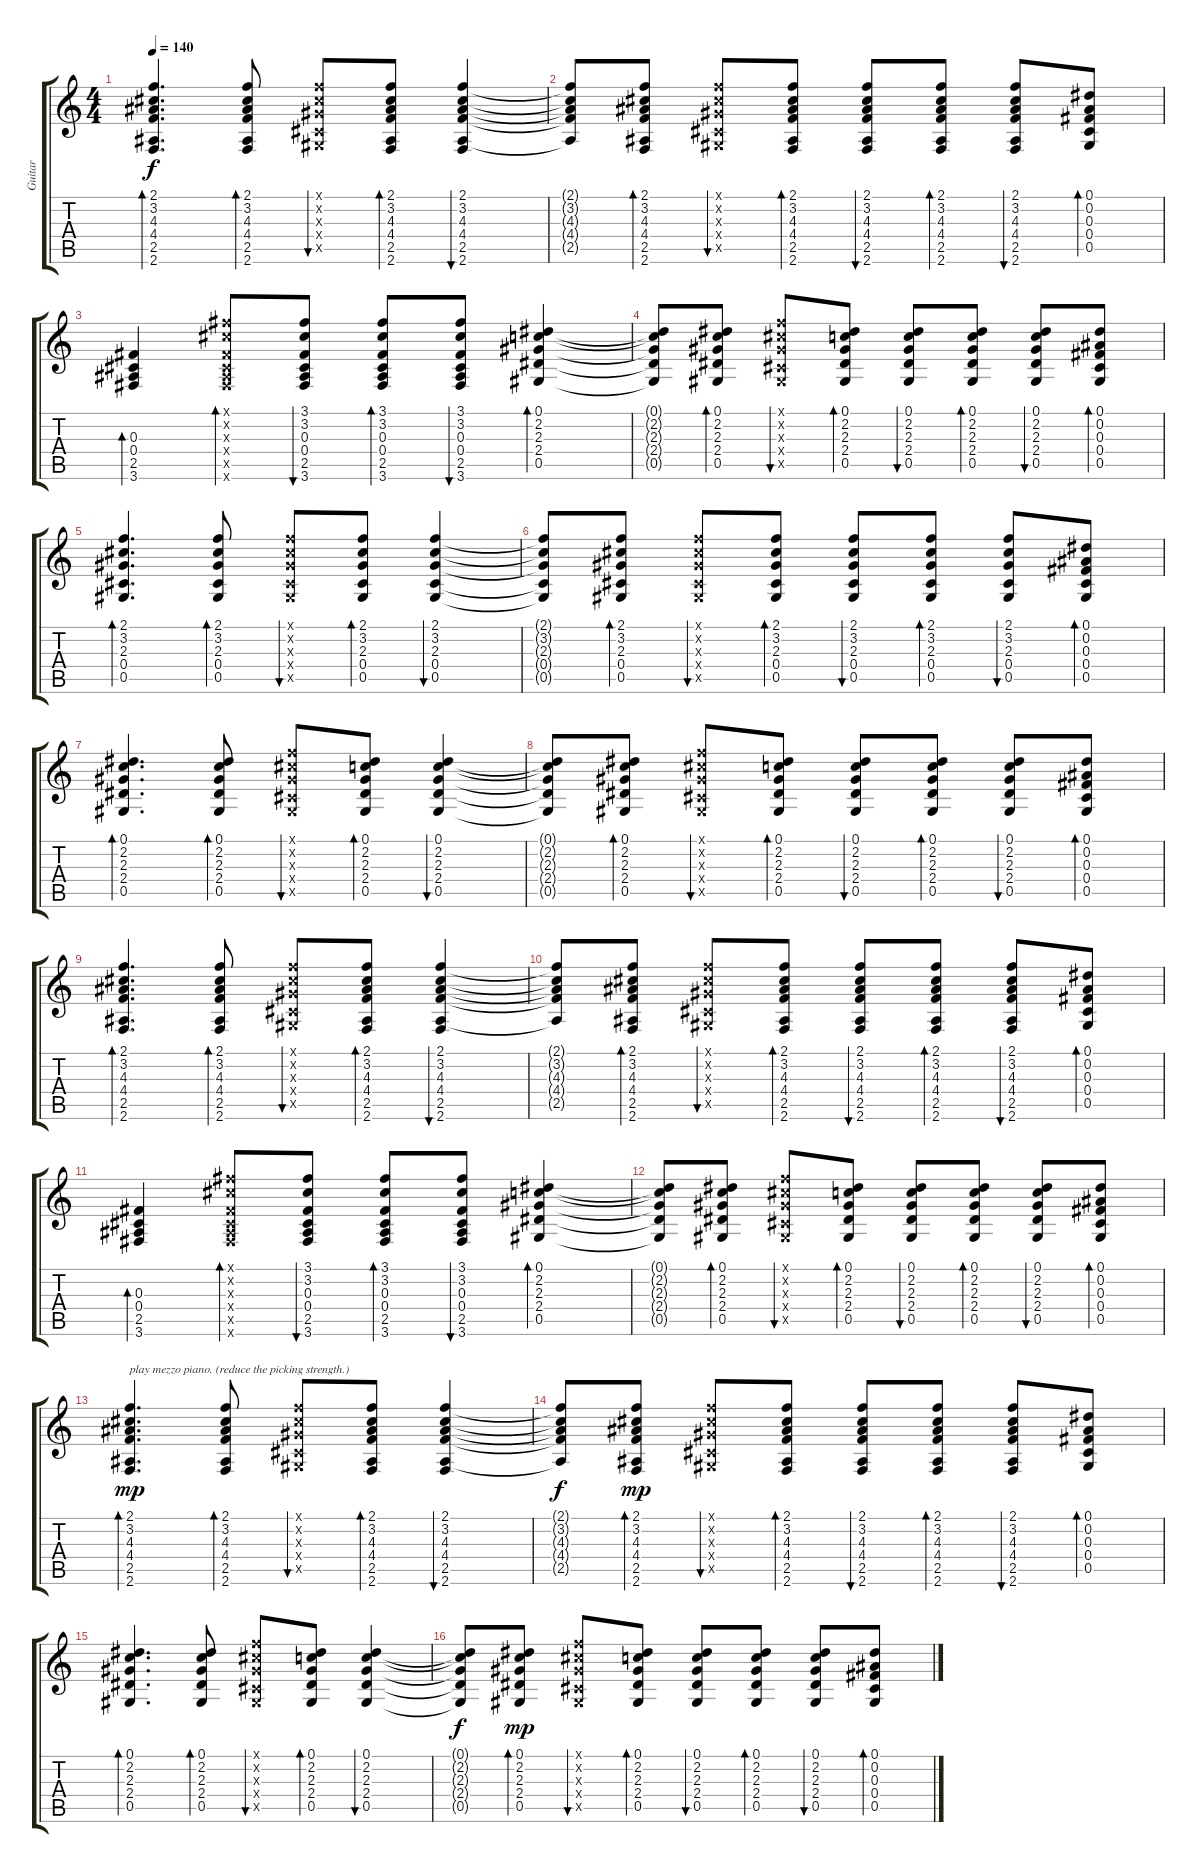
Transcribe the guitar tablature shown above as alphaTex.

\track ("Guitar" "Guitar") {instrument acousticguitarsteel}
\staff {score tabs}
\tuning (Eb4 Bb3 Gb3 Db3 Ab2 Eb2) {hide}
\ts (4 4)
\tempo 140
\clef g2
\ks c
(2.1 3.2 4.3 4.4 2.5 2.6).4{d bd 120 dy f} (2.1 3.2 4.3 4.4 2.5 2.6).8{bd 60} (2.1{x} 3.2{x} 2.3{x} 0.4{x} 0.5{x}).8{bu 60} (2.1 3.2 4.3 4.4 2.5 2.6).8{bd 120} (2.1 3.2 4.3 4.4 2.5 2.6).4{bu 120} |
(2.1{t} 3.2{t} 4.3{t} 4.4{t} 2.5{t}).8 (2.1 3.2 4.3 4.4 2.5 2.6).8{bd 120} (2.1{x} 3.2{x} 2.3{x} 0.4{x} 0.5{x}).8{bu 60} (2.1 3.2 4.3 4.4 2.5 2.6).8{bd 60} (2.1 3.2 4.3 4.4 2.5 2.6).8{bu 120} (2.1 3.2 4.3 4.4 2.5 2.6).8{bd 120} (2.1 3.2 4.3 4.4 2.5 2.6).8{bu 120} (0.1 0.2 0.3 0.4 0.5).8{bd 60} |
(0.3 0.4 2.5 3.6).4{bd 120} (3.1{x} 3.2{x} 0.3{x} 0.4{x} 2.5{x} 3.6{x}).8{bd 60} (3.1 3.2 0.3 0.4 2.5 3.6).8{bu 60} (3.1 3.2 0.3 0.4 2.5 3.6).8{bd 60} (3.1 3.2 0.3 0.4 2.5 3.6).8{bu 60} (0.1 2.2 2.3 2.4 0.5).4{bd 60} |
(0.1{t} 2.2{t} 2.3{t} 2.4{t} 0.5{t}).8 (0.1 2.2 2.3 2.4 0.5).8{bd 120} (2.1{x} 3.2{x} 2.3{x} 0.4{x} 0.5{x}).8{bu 60} (0.1 2.2 2.3 2.4 0.5).8{bd 60} (0.1 2.2 2.3 2.4 0.5).8{bu 120} (0.1 2.2 2.3 2.4 0.5).8{bd 120} (0.1 2.2 2.3 2.4 0.5).8{bu 120} (0.1 0.2 0.3 0.4 0.5).8{bd 60} |
(2.1 3.2 2.3 0.4 0.5).4{d bd 120} (2.1 3.2 2.3 0.4 0.5).8{bd 60} (2.1{x} 3.2{x} 2.3{x} 0.4{x} 0.5{x}).8{bu 60} (2.1 3.2 2.3 0.4 0.5).8{bd 120} (2.1 3.2 2.3 0.4 0.5).4{bu 120} |
(2.1{t} 3.2{t} 2.3{t} 0.4{t} 0.5{t}).8 (2.1 3.2 2.3 0.4 0.5).8{bd 120} (2.1{x} 3.2{x} 2.3{x} 0.4{x} 0.5{x}).8{bu 60} (2.1 3.2 2.3 0.4 0.5).8{bd 60} (2.1 3.2 2.3 0.4 0.5).8{bu 120} (2.1 3.2 2.3 0.4 0.5).8{bd 120} (2.1 3.2 2.3 0.4 0.5).8{bu 120} (0.1 0.2 0.3 0.4 0.5).8{bd 60} |
(0.1 2.2 2.3 2.4 0.5).4{d bd 120} (0.1 2.2 2.3 2.4 0.5).8{bd 60} (2.1{x} 3.2{x} 2.3{x} 0.4{x} 0.5{x}).8{bu 60} (0.1 2.2 2.3 2.4 0.5).8{bd 120} (0.1 2.2 2.3 2.4 0.5).4{bu 120} |
(0.1{t} 2.2{t} 2.3{t} 2.4{t} 0.5{t}).8 (0.1 2.2 2.3 2.4 0.5).8{bd 120} (2.1{x} 3.2{x} 2.3{x} 0.4{x} 0.5{x}).8{bu 60} (0.1 2.2 2.3 2.4 0.5).8{bd 60} (0.1 2.2 2.3 2.4 0.5).8{bu 120} (0.1 2.2 2.3 2.4 0.5).8{bd 120} (0.1 2.2 2.3 2.4 0.5).8{bu 120} (0.1 0.2 0.3 0.4 0.5).8{bd 60} |
(2.1 3.2 4.3 4.4 2.5 2.6).4{d bd 120} (2.1 3.2 4.3 4.4 2.5 2.6).8{bd 60} (2.1{x} 3.2{x} 2.3{x} 0.4{x} 0.5{x}).8{bu 60} (2.1 3.2 4.3 4.4 2.5 2.6).8{bd 120} (2.1 3.2 4.3 4.4 2.5 2.6).4{bu 120} |
(2.1{t} 3.2{t} 4.3{t} 4.4{t} 2.5{t}).8 (2.1 3.2 4.3 4.4 2.5 2.6).8{bd 120} (2.1{x} 3.2{x} 2.3{x} 0.4{x} 0.5{x}).8{bu 60} (2.1 3.2 4.3 4.4 2.5 2.6).8{bd 60} (2.1 3.2 4.3 4.4 2.5 2.6).8{bu 120} (2.1 3.2 4.3 4.4 2.5 2.6).8{bd 120} (2.1 3.2 4.3 4.4 2.5 2.6).8{bu 120} (0.1 0.2 0.3 0.4 0.5).8{bd 60} |
(0.3 0.4 2.5 3.6).4{bd 120} (3.1{x} 3.2{x} 0.3{x} 0.4{x} 2.5{x} 3.6{x}).8{bd 60} (3.1 3.2 0.3 0.4 2.5 3.6).8{bu 60} (3.1 3.2 0.3 0.4 2.5 3.6).8{bd 60} (3.1 3.2 0.3 0.4 2.5 3.6).8{bu 60} (0.1 2.2 2.3 2.4 0.5).4{bd 60} |
(0.1{t} 2.2{t} 2.3{t} 2.4{t} 0.5{t}).8 (0.1 2.2 2.3 2.4 0.5).8{bd 120} (2.1{x} 3.2{x} 2.3{x} 0.4{x} 0.5{x}).8{bu 60} (0.1 2.2 2.3 2.4 0.5).8{bd 60} (0.1 2.2 2.3 2.4 0.5).8{bu 120} (0.1 2.2 2.3 2.4 0.5).8{bd 120} (0.1 2.2 2.3 2.4 0.5).8{bu 120} (0.1 0.2 0.3 0.4 0.5).8{bd 60} |
(2.1 3.2 4.3 4.4 2.5 2.6).4{d bd 120 txt "play mezzo piano. (reduce the picking strength.)" dy mp} (2.1 3.2 4.3 4.4 2.5 2.6).8{bd 60} (2.1{x} 3.2{x} 2.3{x} 0.4{x} 0.5{x}).8{bu 60} (2.1 3.2 4.3 4.4 2.5 2.6).8{bd 120} (2.1 3.2 4.3 4.4 2.5 2.6).4{bu 120} |
(2.1{t} 3.2{t} 4.3{t} 4.4{t} 2.5{t}).8{dy f} (2.1 3.2 4.3 4.4 2.5 2.6).8{bd 120 dy mp} (2.1{x} 3.2{x} 2.3{x} 0.4{x} 0.5{x}).8{bu 60} (2.1 3.2 4.3 4.4 2.5 2.6).8{bd 60} (2.1 3.2 4.3 4.4 2.5 2.6).8{bu 120} (2.1 3.2 4.3 4.4 2.5 2.6).8{bd 120} (2.1 3.2 4.3 4.4 2.5 2.6).8{bu 120} (0.1 0.2 0.3 0.4 0.5).8{bd 60} |
(0.1 2.2 2.3 2.4 0.5).4{d bd 120} (0.1 2.2 2.3 2.4 0.5).8{bd 60} (2.1{x} 3.2{x} 2.3{x} 0.4{x} 0.5{x}).8{bu 60} (0.1 2.2 2.3 2.4 0.5).8{bd 120} (0.1 2.2 2.3 2.4 0.5).4{bu 120} |
(0.1{t} 2.2{t} 2.3{t} 2.4{t} 0.5{t}).8{dy f} (0.1 2.2 2.3 2.4 0.5).8{bd 120 dy mp} (2.1{x} 3.2{x} 2.3{x} 0.4{x} 0.5{x}).8{bu 60} (0.1 2.2 2.3 2.4 0.5).8{bd 60} (0.1 2.2 2.3 2.4 0.5).8{bu 120} (0.1 2.2 2.3 2.4 0.5).8{bd 120} (0.1 2.2 2.3 2.4 0.5).8{bu 120} (0.1 0.2 0.3 0.4 0.5).8{bd 60}
